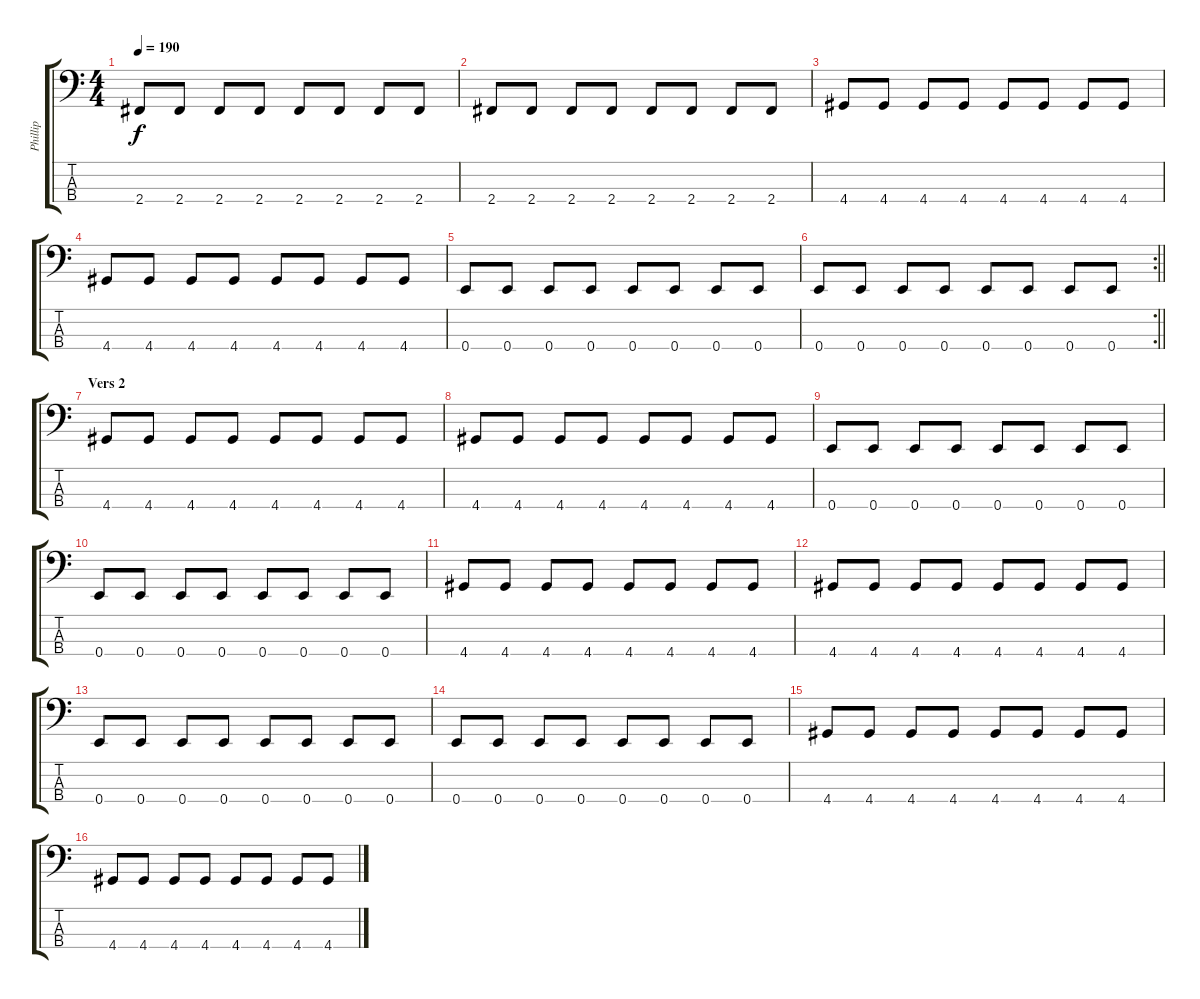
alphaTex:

\track ("Phillip" "Phillip") {instrument electricbasspick}
\staff {score tabs}
\tuning (G2 D2 A1 E1) {hide}
\ts (4 4)
\tempo 190
\clef f4
\ks c
2.4.8{dy f} 2.4.8 2.4.8 2.4.8 2.4.8 2.4.8 2.4.8 2.4.8 |
2.4.8 2.4.8 2.4.8 2.4.8 2.4.8 2.4.8 2.4.8 2.4.8 |
4.4.8 4.4.8 4.4.8 4.4.8 4.4.8 4.4.8 4.4.8 4.4.8 |
4.4.8 4.4.8 4.4.8 4.4.8 4.4.8 4.4.8 4.4.8 4.4.8 |
0.4.8 0.4.8 0.4.8 0.4.8 0.4.8 0.4.8 0.4.8 0.4.8 |
\rc 2
\barLineRight lightlight
0.4.8 0.4.8 0.4.8 0.4.8 0.4.8 0.4.8 0.4.8 0.4.8 |
\section ("" "Vers 2")
4.4.8 4.4.8 4.4.8 4.4.8 4.4.8 4.4.8 4.4.8 4.4.8 |
4.4.8 4.4.8 4.4.8 4.4.8 4.4.8 4.4.8 4.4.8 4.4.8 |
0.4.8 0.4.8 0.4.8 0.4.8 0.4.8 0.4.8 0.4.8 0.4.8 |
0.4.8 0.4.8 0.4.8 0.4.8 0.4.8 0.4.8 0.4.8 0.4.8 |
4.4.8 4.4.8 4.4.8 4.4.8 4.4.8 4.4.8 4.4.8 4.4.8 |
4.4.8 4.4.8 4.4.8 4.4.8 4.4.8 4.4.8 4.4.8 4.4.8 |
0.4.8 0.4.8 0.4.8 0.4.8 0.4.8 0.4.8 0.4.8 0.4.8 |
0.4.8 0.4.8 0.4.8 0.4.8 0.4.8 0.4.8 0.4.8 0.4.8 |
4.4.8 4.4.8 4.4.8 4.4.8 4.4.8 4.4.8 4.4.8 4.4.8 |
4.4.8 4.4.8 4.4.8 4.4.8 4.4.8 4.4.8 4.4.8 4.4.8
